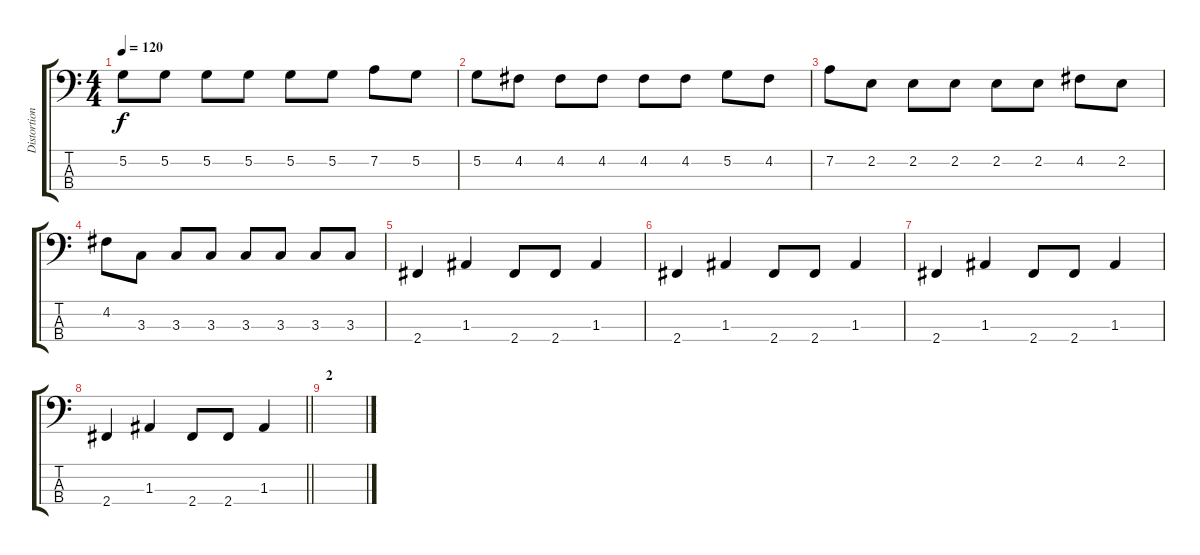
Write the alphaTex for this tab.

\track ("Distortion Bass" "Distortion") {instrument electricbassfinger}
\staff {score tabs}
\tuning (G2 D2 A1 E1) {hide}
\ts (4 4)
\tempo 120
\clef f4
\ks c
5.2.8{dy f} 5.2.8 5.2.8 5.2.8 5.2.8 5.2.8 7.2.8 5.2.8 |
5.2.8 4.2.8 4.2.8 4.2.8 4.2.8 4.2.8 5.2.8 4.2.8 |
7.2.8 2.2.8 2.2.8 2.2.8 2.2.8 2.2.8 4.2.8 2.2.8 |
4.2.8 3.3.8 3.3.8 3.3.8 3.3.8 3.3.8 3.3.8 3.3.8 |
2.4.4 1.3.4 2.4.8 2.4.8 1.3.4 |
2.4.4 1.3.4 2.4.8 2.4.8 1.3.4 |
2.4.4 1.3.4 2.4.8 2.4.8 1.3.4 |
\barLineRight lightlight
2.4.4 1.3.4 2.4.8 2.4.8 1.3.4 |
\section ("" "2")
